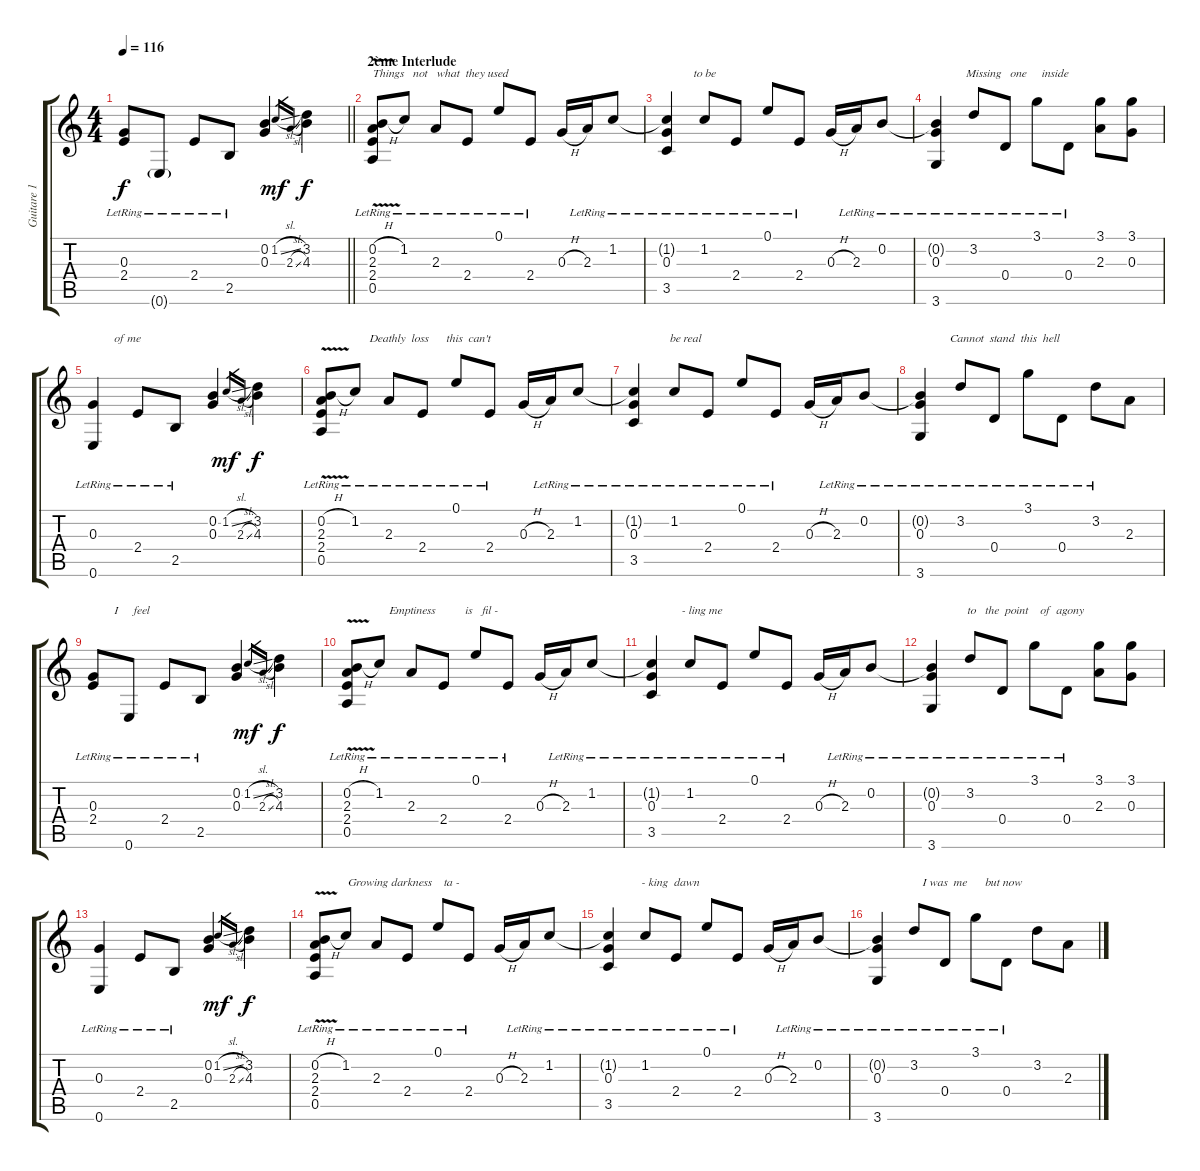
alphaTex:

\track ("Guitare 1 " "Guitare 1 ") {instrument acousticguitarsteel}
\staff {score tabs}
\tuning (E4 B3 G3 D3 A2 E2) {hide}
\ts (4 4)
\tempo 116
\clef g2
\barLineRight lightlight
\ks c
(0.3{lr} 2.4{lr}).8{dy f} 0.6{g lr}.8 2.4{lr}.8 2.5{lr}.8 (0.2 0.3).4 1.2{sl}.16{gr dy mf} 2.3{sl}.16{gr} (3.2 4.3).4{dy f} |
\section ("" "2ème Interlude")
(0.2{h} 2.3{v lr} 2.4{v lr} 0.5{lr}).8{txt "Things   not   what  they used"} 1.2{lr}.8 2.3{lr}.8 2.4{lr}.8 0.1{lr}.8 2.4{lr}.8 0.3{h}.16 2.3{lr}.16 1.2{lr}.8 |
(1.2{t} 0.3{lr} 3.5{lr}).4{txt "         to be"} 1.2{lr}.8 2.4{lr}.8 0.1{lr}.8 2.4{lr}.8 0.3{h}.16 2.3{lr}.16 0.2{lr}.8 |
(0.2{t} 0.3{lr} 3.6{lr}).4{txt "          Missing   one     inside"} 3.2{lr}.8 0.4{lr}.8 3.1{lr}.8 0.4{lr}.8 (3.1 2.3).8 (3.1 0.3).8 |
(0.3{lr} 0.6{lr}).4{txt "       of me"} 2.4{lr}.8 2.5{lr}.8 (0.2 0.3).4 1.2{sl}.16{gr dy mf} 2.3{sl}.16{gr} (3.2 4.3).4{dy f} |
(0.2{h} 2.3{v lr} 2.4{v lr} 0.5{lr}).8{txt "                Deathly  loss      this  can't"} 1.2{lr}.8 2.3{lr}.8 2.4{lr}.8 0.1{lr}.8 2.4{lr}.8 0.3{h}.16 2.3{lr}.16 1.2{lr}.8 |
(1.2{t} 0.3{lr} 3.5{lr}).4{txt "            be real"} 1.2{lr}.8 2.4{lr}.8 0.1{lr}.8 2.4{lr}.8 0.3{h}.16 2.3{lr}.16 0.2{lr}.8 |
(0.2{t} 0.3{lr} 3.6{lr}).4{txt "          Cannot  stand  this  hell"} 3.2{lr}.8 0.4{lr}.8 3.1{lr}.8 0.4{lr}.8 3.2{lr}.8 2.3.8 |
(0.3{lr} 2.4{lr}).8{txt "       I     feel"} 0.6{lr}.8 2.4{lr}.8 2.5{lr}.8 (0.2 0.3).4 1.2{sl}.16{gr dy mf} 2.3{sl}.16{gr} (3.2 4.3).4{dy f} |
(0.2{h} 2.3{v lr} 2.4{v lr} 0.5{lr}).8{txt "              Emptiness          is   fil -"} 1.2{lr}.8 2.3{lr}.8 2.4{lr}.8 0.1{lr}.8 2.4{lr}.8 0.3{h}.16 2.3{lr}.16 1.2{lr}.8 |
(1.2{t} 0.3{lr} 3.5{lr}).4{txt "          - ling me"} 1.2{lr}.8 2.4{lr}.8 0.1{lr}.8 2.4{lr}.8 0.3{h}.16 2.3{lr}.16 0.2{lr}.8 |
(0.2{t} 0.3{lr} 3.6{lr}).4{txt "            to   the  point    of  agony"} 3.2{lr}.8 0.4{lr}.8 3.1{lr}.8 0.4{lr}.8 (3.1 2.3).8 (3.1 0.3).8 |
(0.3{lr} 0.6{lr}).4 2.4{lr}.8 2.5{lr}.8 (0.2 0.3).4 1.2{sl}.16{gr dy mf} 2.3{sl}.16{gr} (3.2 4.3).4{dy f} |
(0.2{h} 2.3{v lr} 2.4{v lr} 0.5{lr}).8{txt "           Growing darkness    ta -"} 1.2{lr}.8 2.3{lr}.8 2.4{lr}.8 0.1{lr}.8 2.4{lr}.8 0.3{h}.16 2.3{lr}.16 1.2{lr}.8 |
(1.2{t} 0.3{lr} 3.5{lr}).4{txt "           - king  dawn"} 1.2{lr}.8 2.4{lr}.8 0.1{lr}.8 2.4{lr}.8 0.3{h}.16 2.3{lr}.16 0.2{lr}.8 |
(0.2{t} 0.3{lr} 3.6{lr}).4{txt "               I was  me      but now"} 3.2{lr}.8 0.4{lr}.8 3.1{lr}.8 0.4{lr}.8 3.2.8 2.3.8
